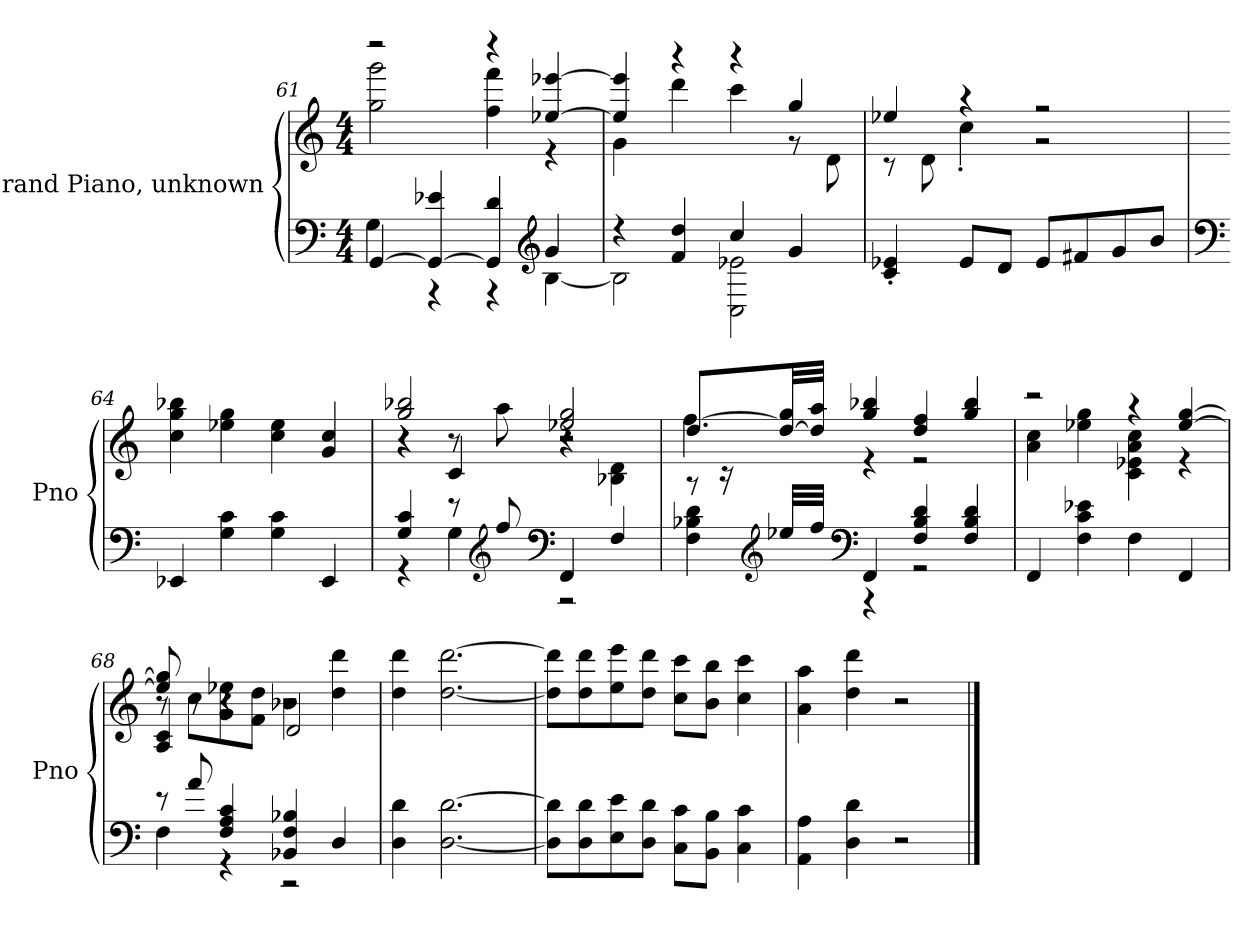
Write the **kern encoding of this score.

**kern	**kern
*part1	*part1
*staff2	*staff1
*I"Grand Piano, unknown	*
*I'Pno	*
*clefF4	*clefG2
*k[]	*k[]
*M4/4	*M4/4
=61	=61
*^	*^
[4GG/	4G\	2r	2gg\ 2ggg\
4GG/_ 4e-X/	4r	.	.
4GG/] 4d/	4r	4r	4ff\ 4fff\
*clefG2	*	*	*
4g/	[4B\	[4ee-X/ [4eee-X/	4r
=62	=62	=62	=62
4r	2B\]	4ee-/] 4eee-/]	4g\
4f/ 4dd/	.	4r	4ddd\
4cc/	2C\ 2e-X\	4r	4ccc\
4g/	.	4gg/	8r
.	.	.	8d\
*v	*v	*	*
=63	=63	=63
4c/' 4e-X/'	4ee-X/	8r
.	.	8d\
8e-/L	4r	4cc'\
8d/J	.	.
8e-/L	2r	2r
8f#X/	.	.
8g/	.	.
8b/J	.	.
*	*v	*v
!!LO:LB:g=z
=64	=64
*clefF4	*
4EE-X/	4cc\ 4gg\ 4bb-X\
4G\ 4c\	4ee-X\ 4gg\
4G\ 4c\	4cc\ 4ee-\
4EE-/	4g/ 4cc/
=65	=65
*^	*^
*	*	*	*^
4G/ 4c/	4r	2gg/ 2bb-X/	4r	4r
8r	4G\	.	8r	4c/
*clefG2	*	*	*	*
8ff/	.	.	8aa\	.
*clefF4	*	*	*	*
4FF/	2r	2ee-X/ 2gg/	4r	2r
4F/	.	.	4B-X\ 4d\	.
*	*	*	*v	*v
=66	=66	=66	=66
8r	4F\ 4B-X\ 4d\	[8.dd/L	4ff\
16r	.	.	.
*clefG2	*	*	*
32ee-X/LLL	.	32dd/_ 32gg/LL	.
32ff/JJJ	.	32dd/] 32aa/JJJ	.
*clefF4	*	*	*
4FF/	4r	4gg/ 4bb-X/	4r
4F/ 4B-/ 4d/	2r	4dd/ 4ff/	2r
4F/ 4B-/ 4d/	.	4gg/ 4bb-/	.
*v	*v	*	*
=67	=67	=67
4FF/	2r	4a\ 4cc\
4F\ 4c\ 4e-X\	.	4ee-X\ 4gg\
4F\	4r	4c\ 4e-X\ 4a\ 4cc\
4FF/	[4ee-/ [4gg/	4r
=68	=68	=68
*^	*	*^
8r	4F\	8ee-/] 8gg/]	8r	4A/ 4c/
8a/	.	8r	8cc\L	.
4F/ 4A/ 4c/	4r	4r	8g\ 8ee-X\	4r
.	.	.	8f\ 8dd\J	.
4BB-X/ 4F/ 4B-X/	2r	2r	4b-X\	2d/
4D/	.	.	4dd\ 4ddd\	.
*v	*v	*	*	*
*	*v	*v	*v
!!LO:PB:g=z
=69	=69
4D\ 4d\	4dd\ 4ddd\
[2.D\ [2.d\	[2.dd\ [2.ddd\
=70	=70
8D\] 8d\]L	8dd\] 8ddd\]L
8D\ 8d\	8dd\ 8ddd\
8E\ 8e\	8ee\ 8eee\
8D\ 8d\J	8dd\ 8ddd\J
8C\ 8c\L	8cc\ 8ccc\L
8BB\ 8B\J	8b\ 8bb\J
4C\ 4c\	4cc\ 4ccc\
=71	=71
4AA\ 4A\	4a\ 4aa\
4D\ 4d\	4dd\ 4ddd\
2r	2r
==	==
*-	*-
